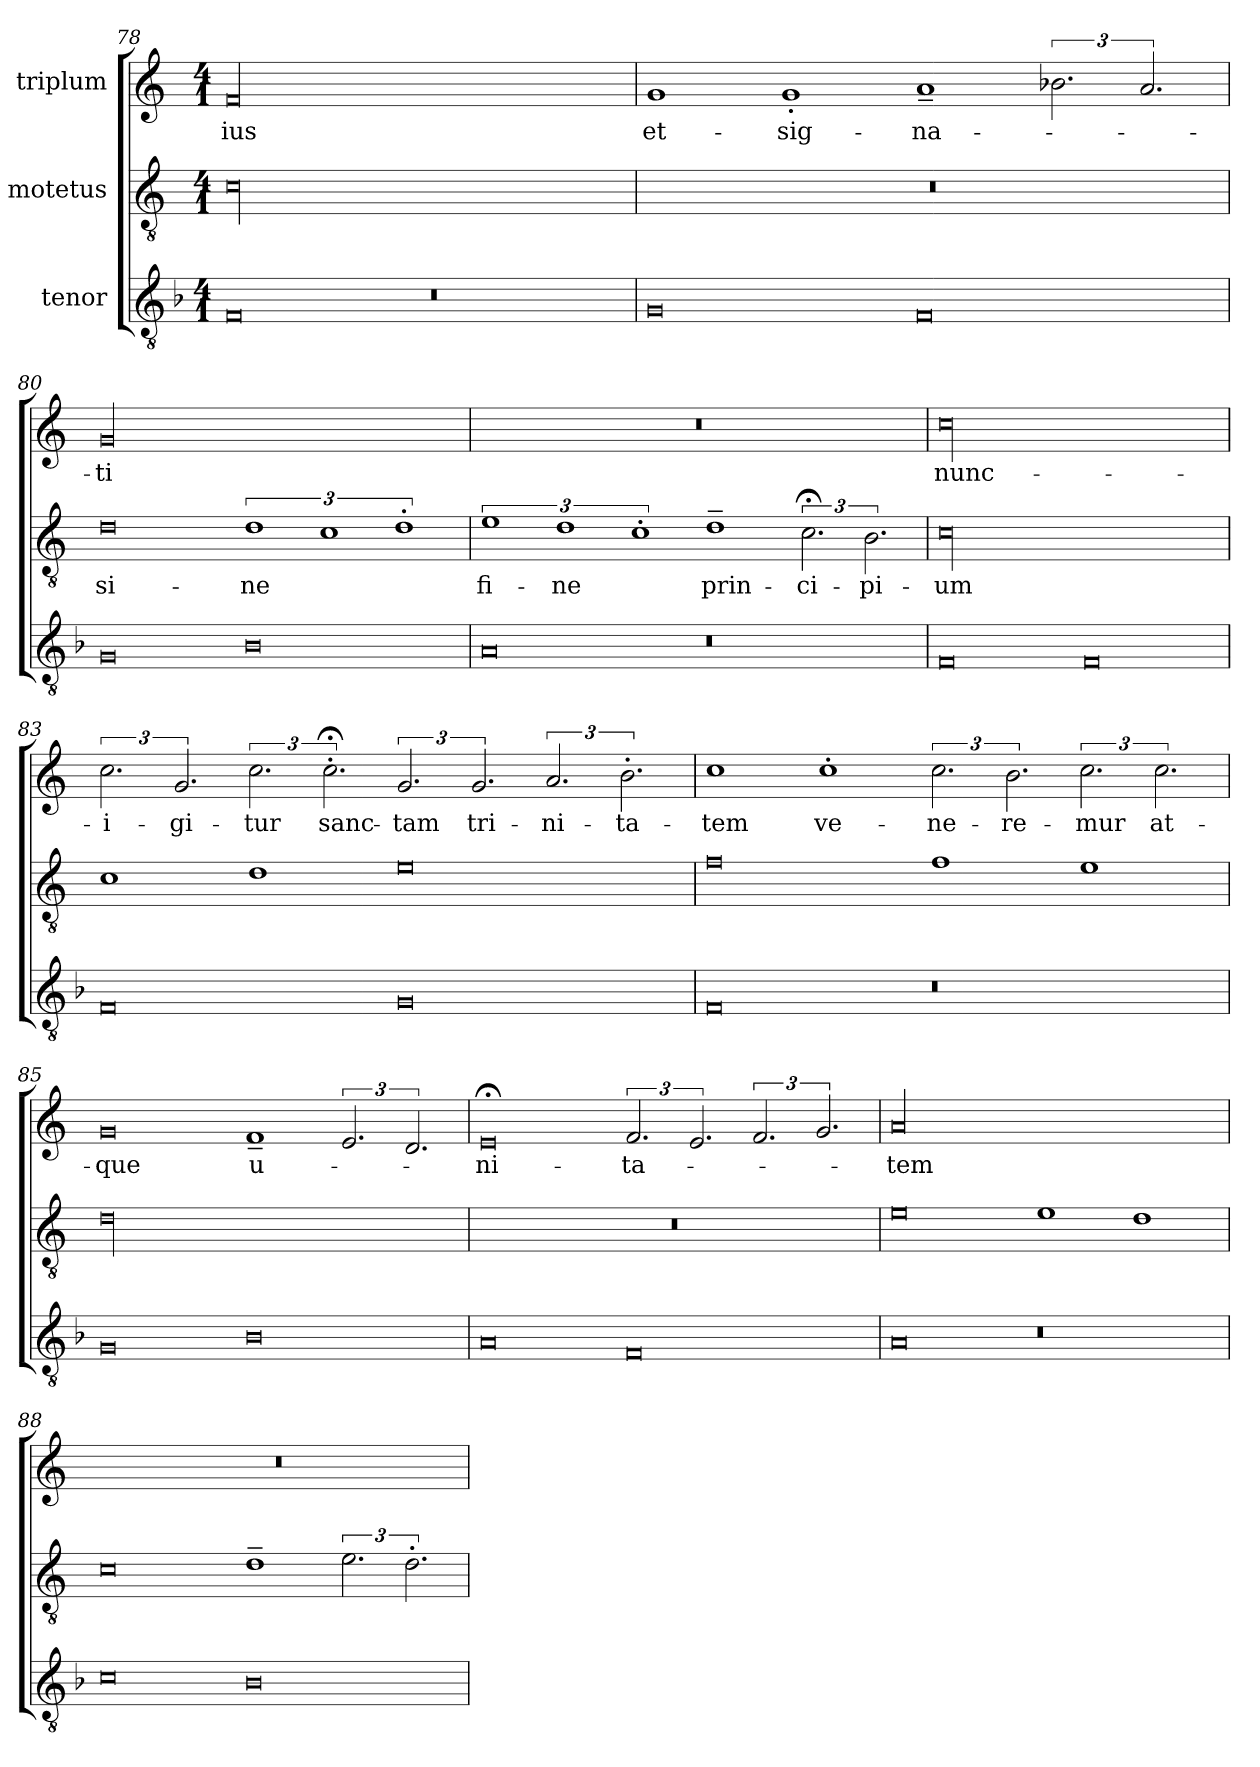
**kern	**kern	**text	**kern	**text
*part3	*part2	*part2	*part1	*part1
*staff3	*staff2	*staff2	*staff1	*staff1
*I"tenor	*I"motetus	*	*I"triplum	*
*clefGv2	*clefGv2	*	*clefG2	*
*k[b-]	*k[]	*	*k[]	*
*F:	*C:	*	*C:	*
*M4/1	*M4/1	*	*M4/1	*
=78	=78	=78	=78	=78
0F/	00c\	.	00f/	-ius
0r	.	.	.	.
=79	=79	=79	=79	=79
0G/	00r	.	1g/	et-
.	.	.	1g'/	sig-
0F/	.	.	1a~/	-na-
.	.	.	3.b-X\	.
.	.	.	3.a/	.
!!LO:PB:g=z
=80	=80	=80	=80	=80
0G/	0d\	si-	00g/	-ti
0B-\	3%2d\	-ne	.	.
.	3%2c\	.	.	.
.	3%2d'\	.	.	.
=81	=81	=81	=81	=81
0A/	3%2e\	fi-	00r	.
.	3%2d\	-ne	.	.
.	3%2c'\	.	.	.
0r	1d~\	prin-	.	.
.	3.c;<\	-ci-	.	.
.	3.B\	-pi-	.	.
=82	=82	=82	=82	=82
0F/	00c\	-um	00cc\	nunc-
0F/	.	.	.	.
=83	=83	=83	=83	=83
0F/	1c\	.	3.cc\	i-
.	.	.	3.g/	-gi-
.	1d\	.	3.cc\	-tur
.	.	.	3.cc;<'\	sanc-
0G/	0e\	.	3.g/	-tam
.	.	.	3.g/	tri-
.	.	.	3.a/	-ni-
.	.	.	3.b'\	-ta-
!!LO:LB:g=z
=84	=84	=84	=84	=84
0F/	0f\	.	1cc\	-tem
.	.	.	1cc'\	ve-
0r	1f\	.	3.cc\	-ne-
.	.	.	3.b\	-re-
.	1e\	.	3.cc\	-mur
.	.	.	3.cc\	at-
=85	=85	=85	=85	=85
0G/	00d\	.	0g/	-que
0B-\	.	.	1f~/	u-
.	.	.	3.e/	.
.	.	.	3.d/	.
=86	=86	=86	=86	=86
0A/	00r	.	0e;</	-ni-
0F/	.	.	3.f/	-ta-
.	.	.	3.e/	.
.	.	.	3.f/	.
.	.	.	3.g/	.
=87	=87	=87	=87	=87
0A/	0e\	.	00a/	-tem
0r	1e\	.	.	.
.	1d\	.	.	.
=88	=88	=88	=88	=88
0c\	0c\	.	00r	.
0B-\	1d~\	.	.	.
.	3.e\	.	.	.
.	3.d'\	.	.	.
=	=	=	=	=
*-	*-	*-	*-	*-
